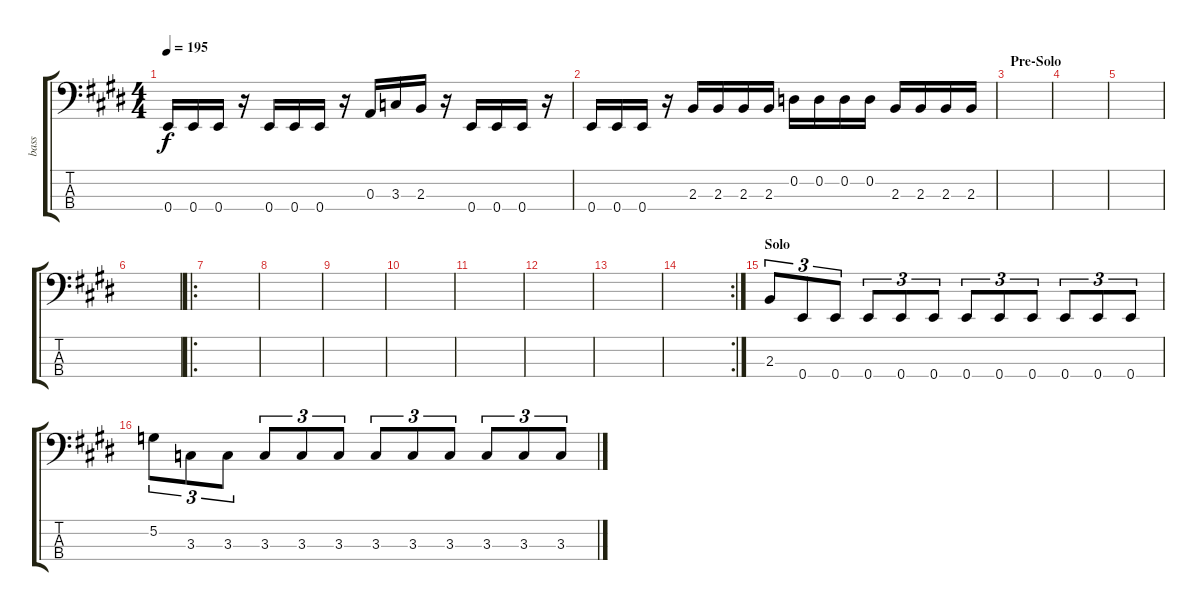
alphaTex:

\track ("bass" "bass") {instrument slapbass1}
\staff {score tabs}
\tuning (G2 D2 A1 E1) {hide}
\ts (4 4)
\tempo 195
\clef f4
\ks e
0.4.16{dy f} 0.4.16 0.4.16 r.16 0.4.16 0.4.16 0.4.16 r.16 0.3.16 3.3.16 2.3.16 r.16 0.4.16 0.4.16 0.4.16 r.16 |
0.4.16 0.4.16 0.4.16 r.16 2.3.16 2.3.16 2.3.16 2.3.16 0.2.16 0.2.16 0.2.16 0.2.16 2.3.16 2.3.16 2.3.16 2.3.16 |
\section ("" "Pre-Solo")
|
|
|
|
\ro
|
|
|
|
|
|
|
\rc 2
|
\section ("" "Solo")
2.3.8{tu (3 2)} 0.4.8{tu (3 2)} 0.4.8{tu (3 2)} 0.4.8{tu (3 2)} 0.4.8{tu (3 2)} 0.4.8{tu (3 2)} 0.4.8{tu (3 2)} 0.4.8{tu (3 2)} 0.4.8{tu (3 2)} 0.4.8{tu (3 2)} 0.4.8{tu (3 2)} 0.4.8{tu (3 2)} |
5.2.8{tu (3 2)} 3.3.8{tu (3 2)} 3.3.8{tu (3 2)} 3.3.8{tu (3 2)} 3.3.8{tu (3 2)} 3.3.8{tu (3 2)} 3.3.8{tu (3 2)} 3.3.8{tu (3 2)} 3.3.8{tu (3 2)} 3.3.8{tu (3 2)} 3.3.8{tu (3 2)} 3.3.8{tu (3 2)}
